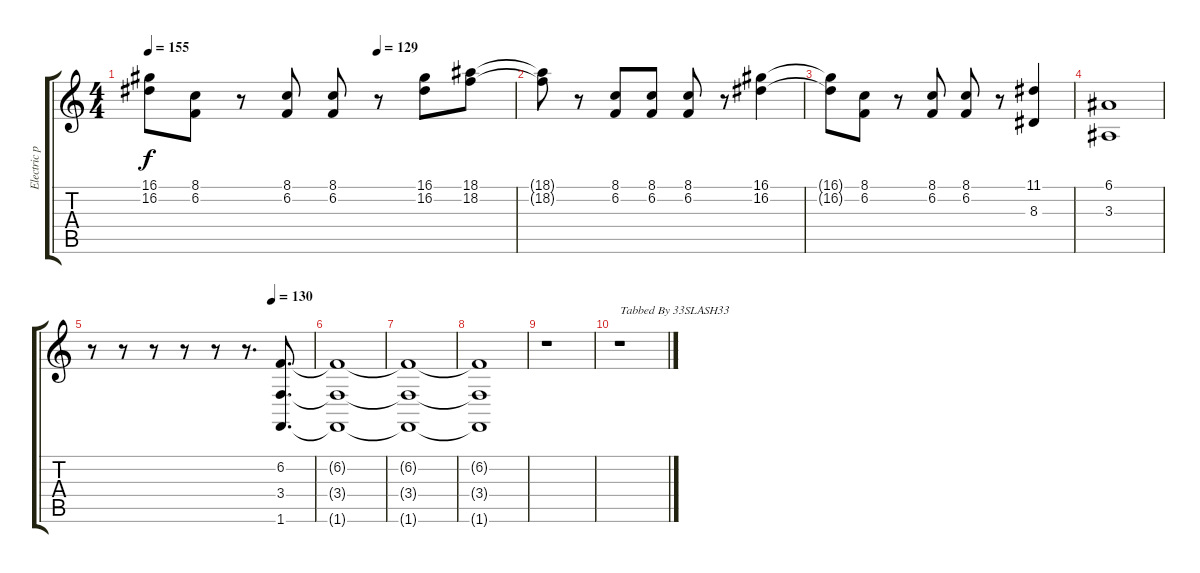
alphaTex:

\track ("Electric piano 2" "Electric p") {instrument rockorgan}
\staff {score tabs}
\tuning (E4 B3 G3 D3 A2 E2) {hide}
\ts (4 4)
\tempo 155
\tempo (129 0.625)
\clef g2
\ks c
(16.1{t} 16.2{t}).8{dy f} (8.1 6.2).8 r.8 (8.1 6.2).8 (8.1 6.2).8 r.8 (16.1 16.2).8 (18.1 18.2).8 |
(18.1{t} 18.2{t}).8 r.8 (8.1 6.2).8 (8.1 6.2).8 (8.1 6.2).8 r.8 (16.1 16.2).4 |
(16.1{t} 16.2{t}).8 (8.1 6.2).8 r.8 (8.1 6.2).8 (8.1 6.2).8 r.8 (11.1 8.3).4 |
(6.1 3.3).1 |
\tempo (130 0.8125)
r.8 r.8 r.8 r.8 r.8 r.8{d} (6.2 3.4 1.6).8{d} |
(6.2{t} 3.4{t} 1.6{t}).1 |
(6.2{t} 3.4{t} 1.6{t}).1 |
(6.2{t} 3.4{t} 1.6{t}).1 |
r.1 |
r.1{txt "Tabbed By 33SLASH33"}
